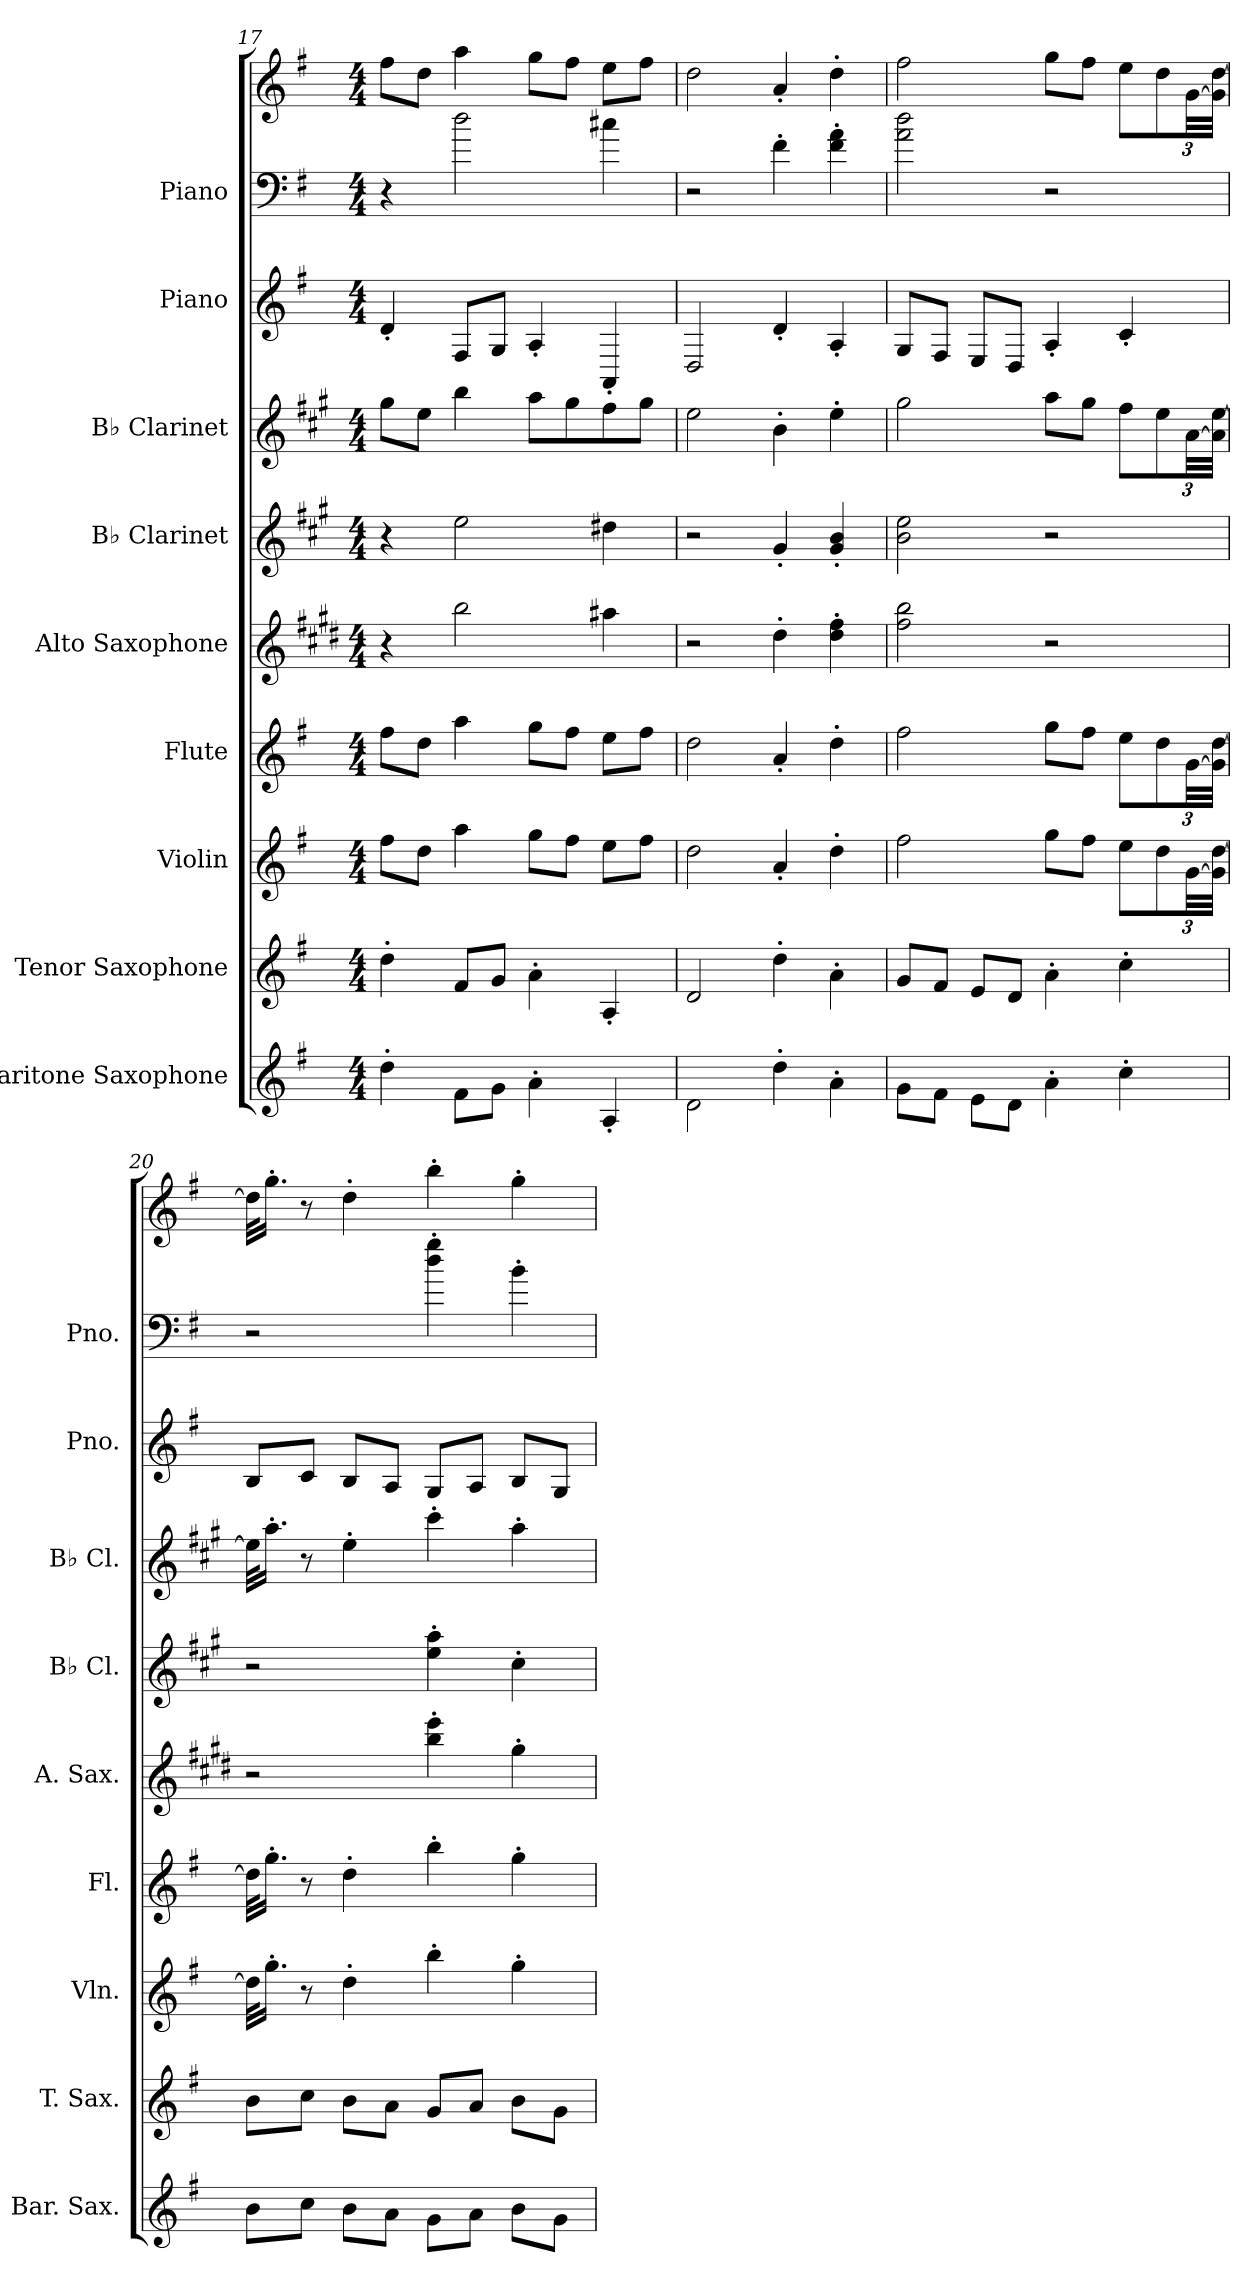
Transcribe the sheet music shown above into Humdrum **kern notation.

**kern	**kern	**kern	**kern	**kern	**kern	**kern	**kern	**kern	**kern
*part9	*part8	*part7	*part6	*part5	*part4	*part3	*part2	*part1	*part1
*staff10	*staff9	*staff8	*staff7	*staff6	*staff5	*staff4	*staff3	*staff2	*staff1
*I"Baritone Saxophone	*I"Tenor Saxophone	*I"Violin	*I"Flute	*I"Alto Saxophone	*I"B♭ Clarinet	*I"B♭ Clarinet	*I"Piano	*I"Piano	*
*I'Bar. Sax.	*I'T. Sax.	*I'Vln.	*I'Fl.	*I'A. Sax.	*I'B♭ Cl.	*I'B♭ Cl.	*I'Pno.	*I'Pno.	*
*clefG2	*clefG2	*clefG2	*clefG2	*clefG2	*clefG2	*clefG2	*clefG2	*clefF4	*clefG2
*ITrd12c21	*ITrd8c14	*	*	*ITrd5c9	*ITrd1c2	*ITrd1c2	*	*	*
*k[f#]	*k[f#]	*k[f#]	*k[f#]	*k[f#]	*k[f#]	*k[f#]	*k[f#]	*k[f#]	*k[f#]
*M4/4	*M4/4	*M4/4	*M4/4	*M4/4	*M4/4	*M4/4	*M4/4	*M4/4	*M4/4
=17	=17	=17	=17	=17	=17	=17	=17	=17	=17
4d'\	4d'\	8ff#\L	8ff#\L	4r	4r	8ff#\L	4d'/	4r	8ff#\L
.	.	8dd\J	8dd\J	.	.	8dd\J	.	.	8dd\J
8F#\L	8F#/L	4aa\	4aa\	2dd\	2dd\	4aa\	8F#/L	2dd\	4aa\
8G\J	8G/J	.	.	.	.	.	8G/J	.	.
4A'\	4A'\	8gg\L	8gg\L	.	.	8gg\L	4A'/	.	8gg\L
.	.	8ff#\J	8ff#\J	.	.	8ff#\	.	.	8ff#\J
4AA'/	4AA'/	8ee\L	8ee\L	4cc#X\	4cc#X\	8ee\	4AA'/	4cc#X\	8ee\L
.	.	8ff#\J	8ff#\J	.	.	8ff#\J	.	.	8ff#\J
=18	=18	=18	=18	=18	=18	=18	=18	=18	=18
2D\	2D/	2dd\	2dd\	2r	2r	2dd\	2D/	2r	2dd\
4d'\	4d'\	4a'/	4a'/	4f#'\	4f#'/	4a'\	4d'/	4f#'\	4a'/
4A'\	4A'\	4dd'\	4dd'\	4f#\' 4a\'	4f#/' 4a/'	4dd'\	4A'/	4f#\' 4a\'	4dd'\
=19	=19	=19	=19	=19	=19	=19	=19	=19	=19
8G\L	8G/L	2ff#\	2ff#\	2a\ 2dd\	2a\ 2dd\	2ff#\	8G/L	2a\ 2dd\	2ff#\
8F#\J	8F#/J	.	.	.	.	.	8F#/J	.	.
8E\L	8E/L	.	.	.	.	.	8E/L	.	.
8D\J	8D/J	.	.	.	.	.	8D/J	.	.
4A'\	4A'\	8gg\L	8gg\L	2r	2r	8gg\L	4A'/	2r	8gg\L
.	.	8ff#\J	8ff#\J	.	.	8ff#\J	.	.	8ff#\J
4c'\	4c'\	8ee\L	8ee\L	.	.	8ee\L	4c'/	.	8ee\L
*	*	*Xbrackettup	*Xbrackettup	*	*	*Xbrackettup	*	*	*Xbrackettup
.	.	12dd\	12dd\	.	.	12dd\	.	.	12dd\
.	.	[48g\LL	[48g\LL	.	.	[48g\LL	.	.	[48g\LL
.	.	48g]\ [48dd\JJJ	48g]\ [48dd\JJJ	.	.	48g\] [48dd\JJJ	.	.	48g]\ [48dd\JJJ
!!LO:LB:g=z
=20	=20	=20	=20	=20	=20	=20	=20	=20	=20
8B\L	8B\L	32dd\KLL]	32dd\KLL]	2r	2r	32dd\KLL]	8B/L	2r	32dd\KLL]
.	.	16.gg'\JJ	16.gg'\JJ	.	.	16.gg'\JJ	.	.	16.gg'\JJ
8c\J	8c\J	8r	8r	.	.	8r	8c/J	.	8r
8B\L	8B\L	4dd'\	4dd'\	.	.	4dd'\	8B/L	.	4dd'\
8A\J	8A\J	.	.	.	.	.	8A/J	.	.
8G\L	8G/L	4bb'\	4bb'\	4dd\' 4gg\'	4dd\' 4gg\'	4bb'\	8G/L	4dd\' 4gg\'	4bb'\
8A\J	8A/J	.	.	.	.	.	8A/J	.	.
8B\L	8B\L	4gg'\	4gg'\	4b'\	4b'\	4gg'\	8B/L	4b'\	4gg'\
8G\J	8G\J	.	.	.	.	.	8G/J	.	.
=	=	=	=	=	=	=	=	=	=
*-	*-	*-	*-	*-	*-	*-	*-	*-	*-
